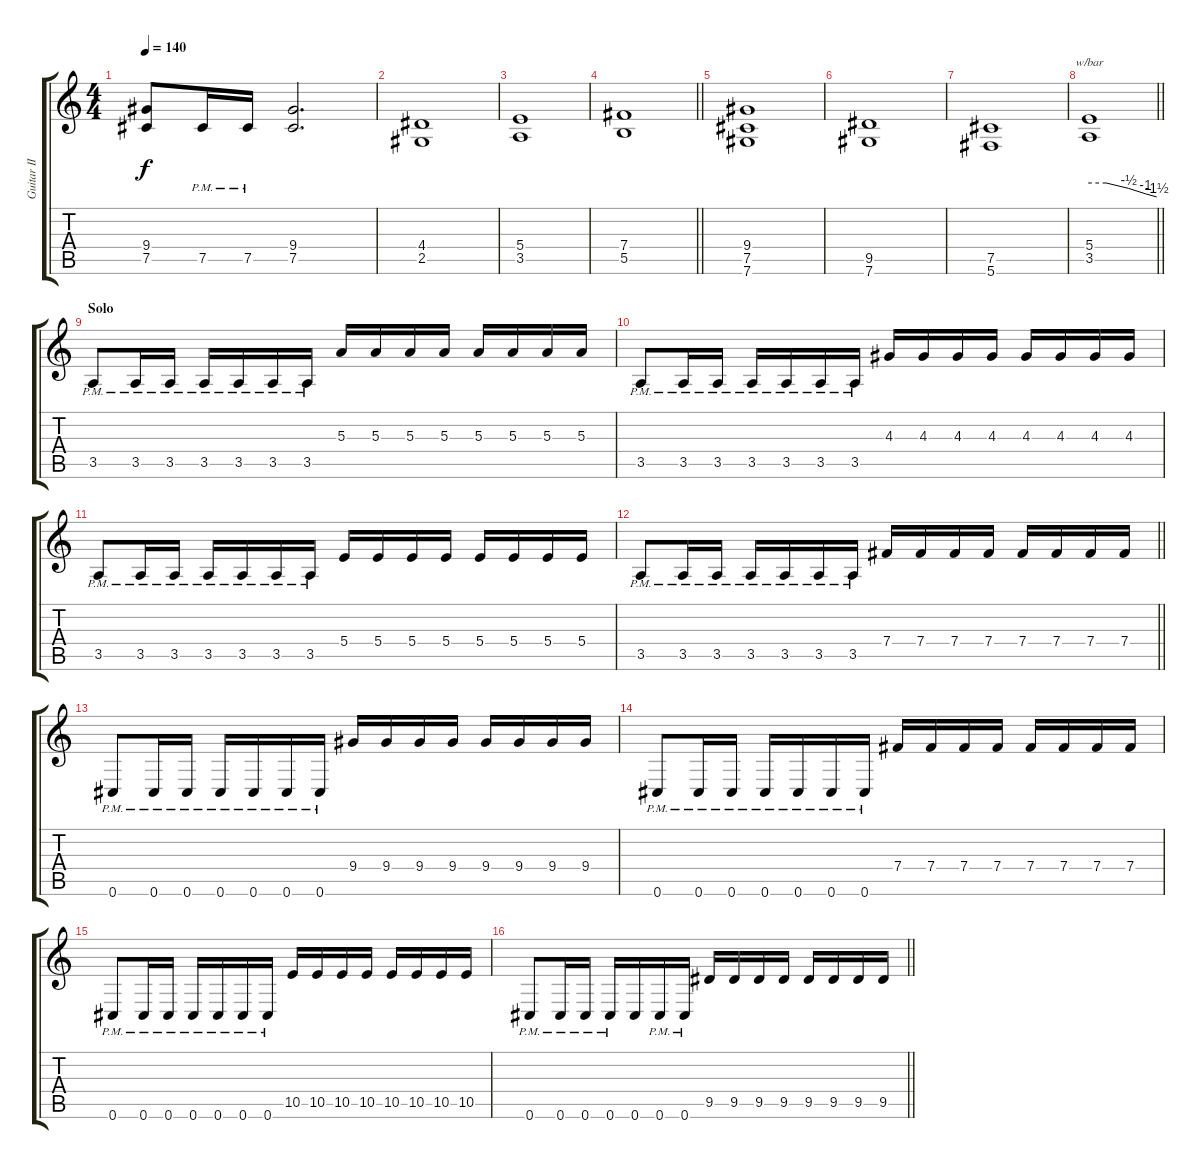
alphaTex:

\track ("Guitar II" "Guitar II") {instrument distortionguitar}
\staff {score tabs}
\tuning (Db4 Ab3 E3 B2 Gb2 Db2) {hide}
\ts (4 4)
\section ("" "")
\tempo 140
\clef g2
\ks c
(9.4 7.5).8{dy f} 7.5{pm}.16 7.5{pm}.16 (9.4 7.5).2{d} |
(4.4 2.5).1 |
(5.4 3.5).1 |
\barLineRight lightlight
(7.4 5.5).1 |
\section ("" "")
(9.4 7.5 7.6).1 |
(9.5 7.6).1 |
(7.5 5.6).1 |
\barLineRight lightlight
(5.4 3.5).1{tbe (custom default 0 0 15 0 35 -2 50 -4 60 -6)} |
\section ("" "Solo")
3.5{pm}.8{volume 11} 3.5{pm}.16 3.5{pm}.16 3.5{pm}.16 3.5{pm}.16 3.5{pm}.16 3.5{pm}.16 5.3.16 5.3.16 5.3.16 5.3.16 5.3.16 5.3.16 5.3.16 5.3.16 |
3.5{pm}.8 3.5{pm}.16 3.5{pm}.16 3.5{pm}.16 3.5{pm}.16 3.5{pm}.16 3.5{pm}.16 4.3.16 4.3.16 4.3.16 4.3.16 4.3.16 4.3.16 4.3.16 4.3.16 |
3.5{pm}.8 3.5{pm}.16 3.5{pm}.16 3.5{pm}.16 3.5{pm}.16 3.5{pm}.16 3.5{pm}.16 5.4.16 5.4.16 5.4.16 5.4.16 5.4.16 5.4.16 5.4.16 5.4.16 |
\barLineRight lightlight
3.5{pm}.8 3.5{pm}.16 3.5{pm}.16 3.5{pm}.16 3.5{pm}.16 3.5{pm}.16 3.5{pm}.16 7.4.16 7.4.16 7.4.16 7.4.16 7.4.16 7.4.16 7.4.16 7.4.16 |
\section ("" "")
0.6{pm}.8 0.6{pm}.16 0.6{pm}.16 0.6{pm}.16 0.6{pm}.16 0.6{pm}.16 0.6{pm}.16 9.4.16 9.4.16 9.4.16 9.4.16 9.4.16 9.4.16 9.4.16 9.4.16 |
0.6{pm}.8 0.6{pm}.16 0.6{pm}.16 0.6{pm}.16 0.6{pm}.16 0.6{pm}.16 0.6{pm}.16 7.4.16 7.4.16 7.4.16 7.4.16 7.4.16 7.4.16 7.4.16 7.4.16 |
0.6{pm}.8 0.6{pm}.16 0.6{pm}.16 0.6{pm}.16 0.6{pm}.16 0.6{pm}.16 0.6{pm}.16 10.5.16 10.5.16 10.5.16 10.5.16 10.5.16 10.5.16 10.5.16 10.5.16 |
\barLineRight lightlight
0.6{pm}.8 0.6{pm}.16 0.6{pm}.16 0.6{pm}.16 0.6.16 0.6{pm}.16 0.6{pm}.16 9.5.16 9.5.16 9.5.16 9.5.16 9.5.16 9.5.16 9.5.16 9.5.16
